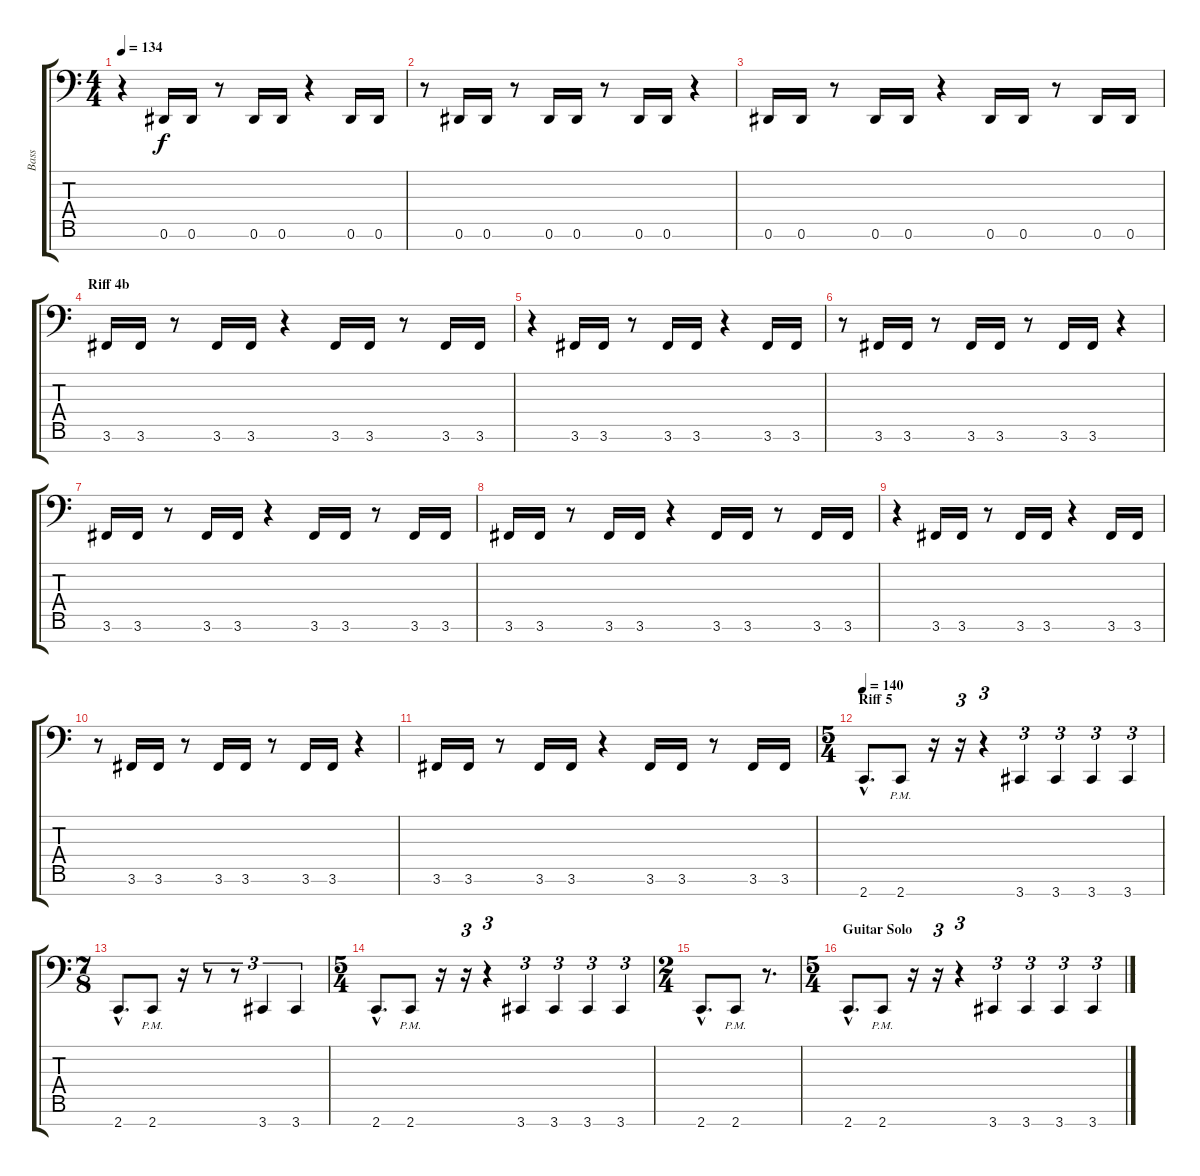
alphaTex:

\track ("Bass" "Bass") {instrument electricbassfinger}
\staff {score tabs}
\tuning (Eb3 Bb2 Gb2 Db2 Ab1 Eb1 Bb0) {hide}
\ts (4 4)
\tempo 134
\clef f4
\ks c
r.4{dy f} 0.6.16 0.6.16 r.8 0.6.16 0.6.16 r.4 0.6.16 0.6.16 |
r.8 0.6.16 0.6.16 r.8 0.6.16 0.6.16 r.8 0.6.16 0.6.16 r.4 |
0.6.16 0.6.16 r.8 0.6.16 0.6.16 r.4 0.6.16 0.6.16 r.8 0.6.16 0.6.16 |
\section ("" "Riff 4b")
3.6.16 3.6.16 r.8 3.6.16 3.6.16 r.4 3.6.16 3.6.16 r.8 3.6.16 3.6.16 |
r.4 3.6.16 3.6.16 r.8 3.6.16 3.6.16 r.4 3.6.16 3.6.16 |
r.8 3.6.16 3.6.16 r.8 3.6.16 3.6.16 r.8 3.6.16 3.6.16 r.4 |
3.6.16 3.6.16 r.8 3.6.16 3.6.16 r.4 3.6.16 3.6.16 r.8 3.6.16 3.6.16 |
3.6.16 3.6.16 r.8 3.6.16 3.6.16 r.4 3.6.16 3.6.16 r.8 3.6.16 3.6.16 |
r.4 3.6.16 3.6.16 r.8 3.6.16 3.6.16 r.4 3.6.16 3.6.16 |
r.8 3.6.16 3.6.16 r.8 3.6.16 3.6.16 r.8 3.6.16 3.6.16 r.4 |
3.6.16 3.6.16 r.8 3.6.16 3.6.16 r.4 3.6.16 3.6.16 r.8 3.6.16 3.6.16 |
\ts (5 4)
\section ("" "Riff 5")
\tempo 140
2.7{hac}.8{d} 2.7{pm}.8 r.16 r.16{tu (3 2)} r.4{tu (3 2)} 3.7.4{tu (3 2)} 3.7.4{tu (3 2)} 3.7.4{tu (3 2)} 3.7.4{tu (3 2)} |
\ts (7 8)
2.7{hac}.8{d} 2.7{pm}.8 r.16 r.8{tu (3 2)} r.8{tu (3 2)} 3.7.4{tu (3 2)} 3.7.4{tu (3 2)} |
\ts (5 4)
2.7{hac}.8{d} 2.7{pm}.8 r.16 r.16{tu (3 2)} r.4{tu (3 2)} 3.7.4{tu (3 2)} 3.7.4{tu (3 2)} 3.7.4{tu (3 2)} 3.7.4{tu (3 2)} |
\ts (2 4)
2.7{hac}.8{d} 2.7{pm}.8 r.8{d} |
\ts (5 4)
\section ("" "Guitar Solo")
2.7{hac}.8{d} 2.7{pm}.8 r.16 r.16{tu (3 2)} r.4{tu (3 2)} 3.7.4{tu (3 2)} 3.7.4{tu (3 2)} 3.7.4{tu (3 2)} 3.7.4{tu (3 2)}
